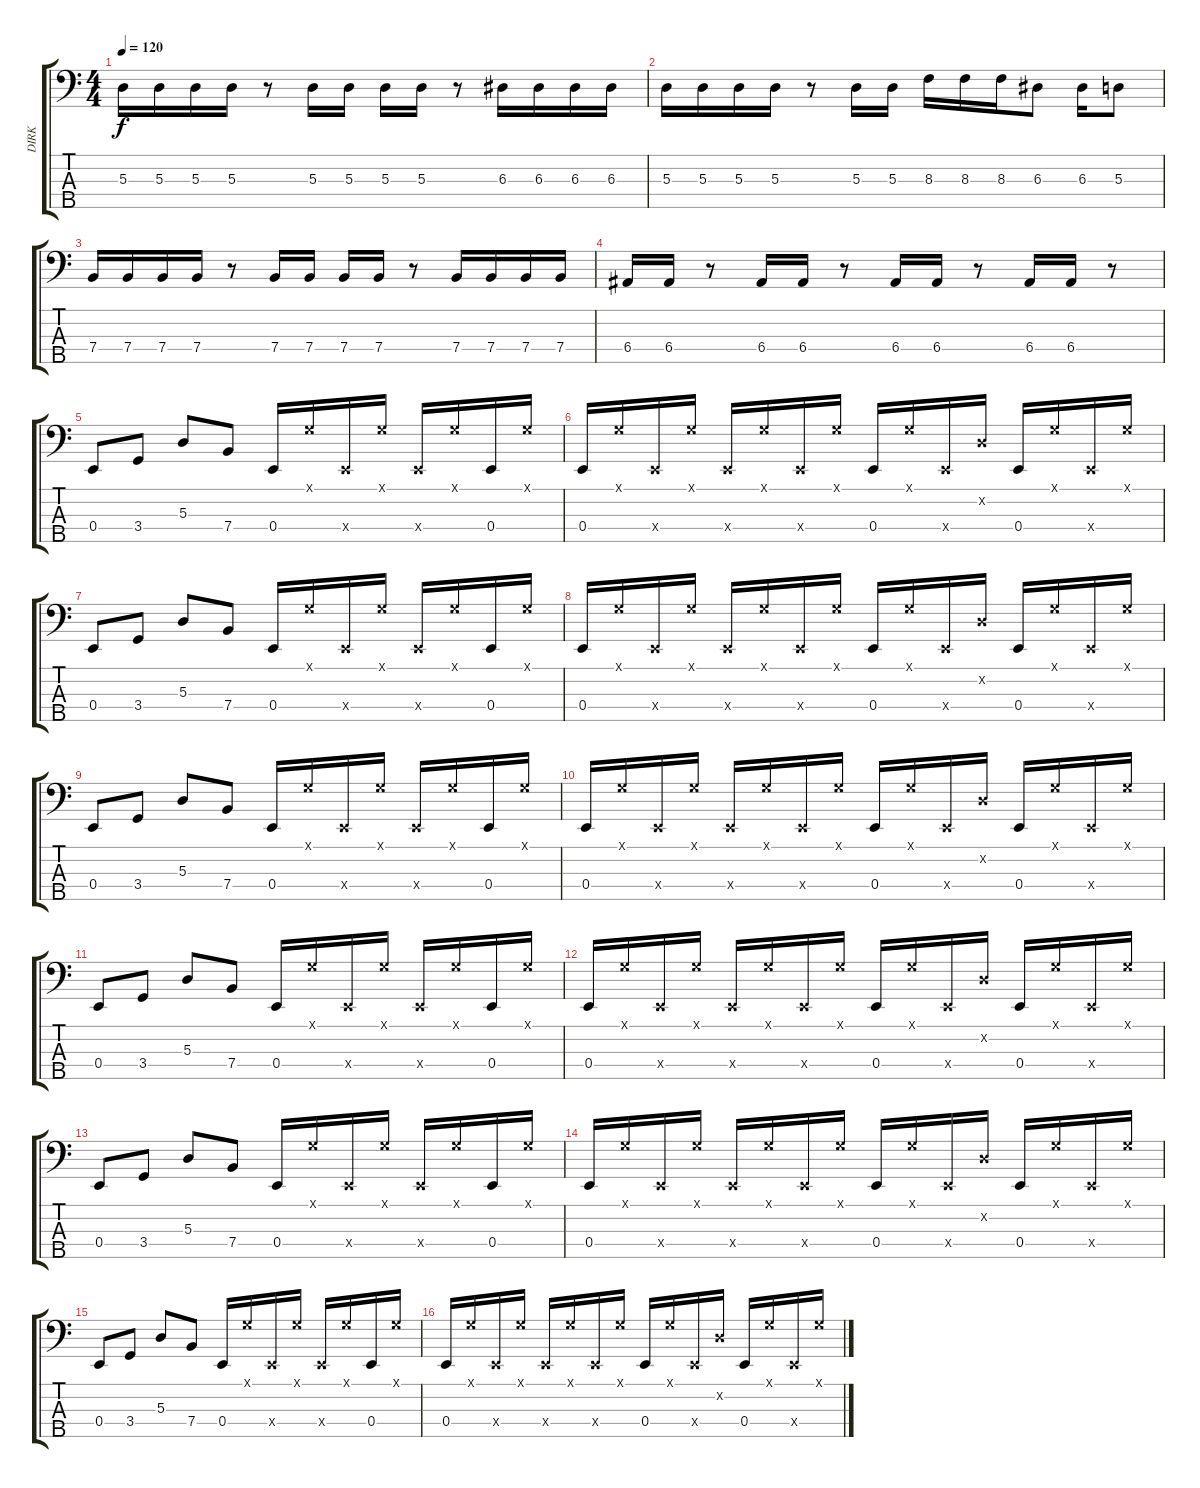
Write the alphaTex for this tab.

\track ("DIRK" "DIRK") {instrument electricbassfinger}
\staff {score tabs}
\tuning (G2 D2 A1 E1 B0) {hide}
\ts (4 4)
\tempo 120
\clef f4
\ks c
5.3.16{dy f} 5.3.16 5.3.16 5.3.16 r.8 5.3.16 5.3.16 5.3.16 5.3.16 r.8 6.3.16 6.3.16 6.3.16 6.3.16 |
5.3.16 5.3.16 5.3.16 5.3.16 r.8 5.3.16 5.3.16 8.3.16 8.3.16 8.3.16 6.3.8 6.3.16 5.3.8 |
7.4.16 7.4.16 7.4.16 7.4.16 r.8 7.4.16 7.4.16 7.4.16 7.4.16 r.8 7.4.16 7.4.16 7.4.16 7.4.16 |
6.4.16 6.4.16 r.8 6.4.16 6.4.16 r.8 6.4.16 6.4.16 r.8 6.4.16 6.4.16 r.8 |
0.4.8{volume 16 instrument slapbass1} 3.4.8 5.3.8 7.4.8 0.4.16 0.1{x}.16 0.4{x}.16 0.1{x}.16 0.4{x}.16 0.1{x}.16 0.4.16 0.1{x}.16 |
0.4.16 0.1{x}.16 0.4{x}.16 0.1{x}.16 0.4{x}.16 0.1{x}.16 0.4{x}.16 0.1{x}.16 0.4.16 0.1{x}.16 0.4{x}.16 0.2{x}.16 0.4.16 0.1{x}.16 0.4{x}.16 0.1{x}.16 |
0.4.8{volume 16 instrument slapbass1} 3.4.8 5.3.8 7.4.8 0.4.16 0.1{x}.16 0.4{x}.16 0.1{x}.16 0.4{x}.16 0.1{x}.16 0.4.16 0.1{x}.16 |
0.4.16 0.1{x}.16 0.4{x}.16 0.1{x}.16 0.4{x}.16 0.1{x}.16 0.4{x}.16 0.1{x}.16 0.4.16 0.1{x}.16 0.4{x}.16 0.2{x}.16 0.4.16 0.1{x}.16 0.4{x}.16 0.1{x}.16 |
0.4.8{volume 16 instrument slapbass1} 3.4.8 5.3.8 7.4.8 0.4.16 0.1{x}.16 0.4{x}.16 0.1{x}.16 0.4{x}.16 0.1{x}.16 0.4.16 0.1{x}.16 |
0.4.16 0.1{x}.16 0.4{x}.16 0.1{x}.16 0.4{x}.16 0.1{x}.16 0.4{x}.16 0.1{x}.16 0.4.16 0.1{x}.16 0.4{x}.16 0.2{x}.16 0.4.16 0.1{x}.16 0.4{x}.16 0.1{x}.16 |
0.4.8{volume 16 instrument slapbass1} 3.4.8 5.3.8 7.4.8 0.4.16 0.1{x}.16 0.4{x}.16 0.1{x}.16 0.4{x}.16 0.1{x}.16 0.4.16 0.1{x}.16 |
0.4.16 0.1{x}.16 0.4{x}.16 0.1{x}.16 0.4{x}.16 0.1{x}.16 0.4{x}.16 0.1{x}.16 0.4.16 0.1{x}.16 0.4{x}.16 0.2{x}.16 0.4.16 0.1{x}.16 0.4{x}.16 0.1{x}.16 |
0.4.8{volume 16 instrument slapbass1} 3.4.8 5.3.8 7.4.8 0.4.16 0.1{x}.16 0.4{x}.16 0.1{x}.16 0.4{x}.16 0.1{x}.16 0.4.16 0.1{x}.16 |
0.4.16 0.1{x}.16 0.4{x}.16 0.1{x}.16 0.4{x}.16 0.1{x}.16 0.4{x}.16 0.1{x}.16 0.4.16 0.1{x}.16 0.4{x}.16 0.2{x}.16 0.4.16 0.1{x}.16 0.4{x}.16 0.1{x}.16 |
0.4.8{volume 16 instrument slapbass1} 3.4.8 5.3.8 7.4.8 0.4.16 0.1{x}.16 0.4{x}.16 0.1{x}.16 0.4{x}.16 0.1{x}.16 0.4.16 0.1{x}.16 |
0.4.16 0.1{x}.16 0.4{x}.16 0.1{x}.16 0.4{x}.16 0.1{x}.16 0.4{x}.16 0.1{x}.16 0.4.16 0.1{x}.16 0.4{x}.16 0.2{x}.16 0.4.16 0.1{x}.16 0.4{x}.16 0.1{x}.16
